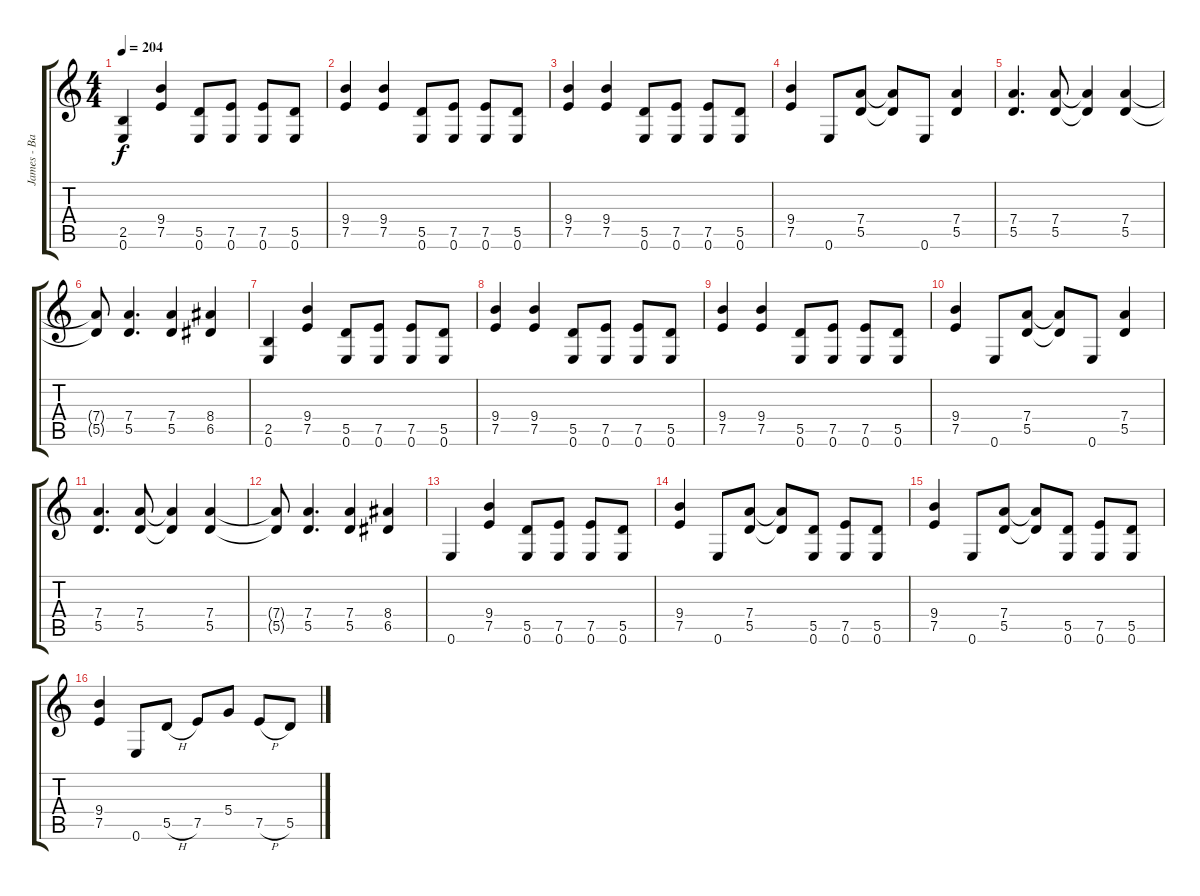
\track ("James - Back Guitar" "James - Ba") {instrument distortionguitar}
\staff {score tabs}
\tuning (E4 B3 G3 D3 A2 E2) {hide}
\ts (4 4)
\tempo 204
\clef g2
\ks c
(2.5 0.6).4{dy f} (9.4 7.5).4 (5.5 0.6).8 (7.5 0.6).8 (7.5 0.6).8 (5.5 0.6).8 |
(9.4 7.5).4 (9.4 7.5).4 (5.5 0.6).8 (7.5 0.6).8 (7.5 0.6).8 (5.5 0.6).8 |
(9.4 7.5).4 (9.4 7.5).4 (5.5 0.6).8 (7.5 0.6).8 (7.5 0.6).8 (5.5 0.6).8 |
(9.4 7.5).4 0.6.8 (7.4 5.5).8 (7.4{t} 5.5{t}).8 0.6.8 (7.4 5.5).4 |
(7.4 5.5).4{d} (7.4 5.5).8 (7.4{t} 5.5{t}).4 (7.4 5.5).4 |
(7.4{t} 5.5{t}).8 (7.4 5.5).4{d} (7.4 5.5).4 (8.4 6.5).4 |
(2.5 0.6).4 (9.4 7.5).4 (5.5 0.6).8 (7.5 0.6).8 (7.5 0.6).8 (5.5 0.6).8 |
(9.4 7.5).4 (9.4 7.5).4 (5.5 0.6).8 (7.5 0.6).8 (7.5 0.6).8 (5.5 0.6).8 |
(9.4 7.5).4 (9.4 7.5).4 (5.5 0.6).8 (7.5 0.6).8 (7.5 0.6).8 (5.5 0.6).8 |
(9.4 7.5).4 0.6.8 (7.4 5.5).8 (7.4{t} 5.5{t}).8 0.6.8 (7.4 5.5).4 |
(7.4 5.5).4{d} (7.4 5.5).8 (7.4{t} 5.5{t}).4 (7.4 5.5).4 |
(7.4{t} 5.5{t}).8 (7.4 5.5).4{d} (7.4 5.5).4 (8.4 6.5).4 |
0.6.4 (9.4 7.5).4 (5.5 0.6).8 (7.5 0.6).8 (7.5 0.6).8 (5.5 0.6).8 |
(9.4 7.5).4 0.6.8 (7.4 5.5).8 (7.4{t} 5.5{t}).8 (5.5 0.6).8 (7.5 0.6).8 (5.5 0.6).8 |
(9.4 7.5).4 0.6.8 (7.4 5.5).8 (7.4{t} 5.5{t}).8 (5.5 0.6).8 (7.5 0.6).8 (5.5 0.6).8 |
(9.4 7.5).4 0.6.8 5.5{h}.8 7.5.8 5.4.8 7.5{h}.8 5.5.8
